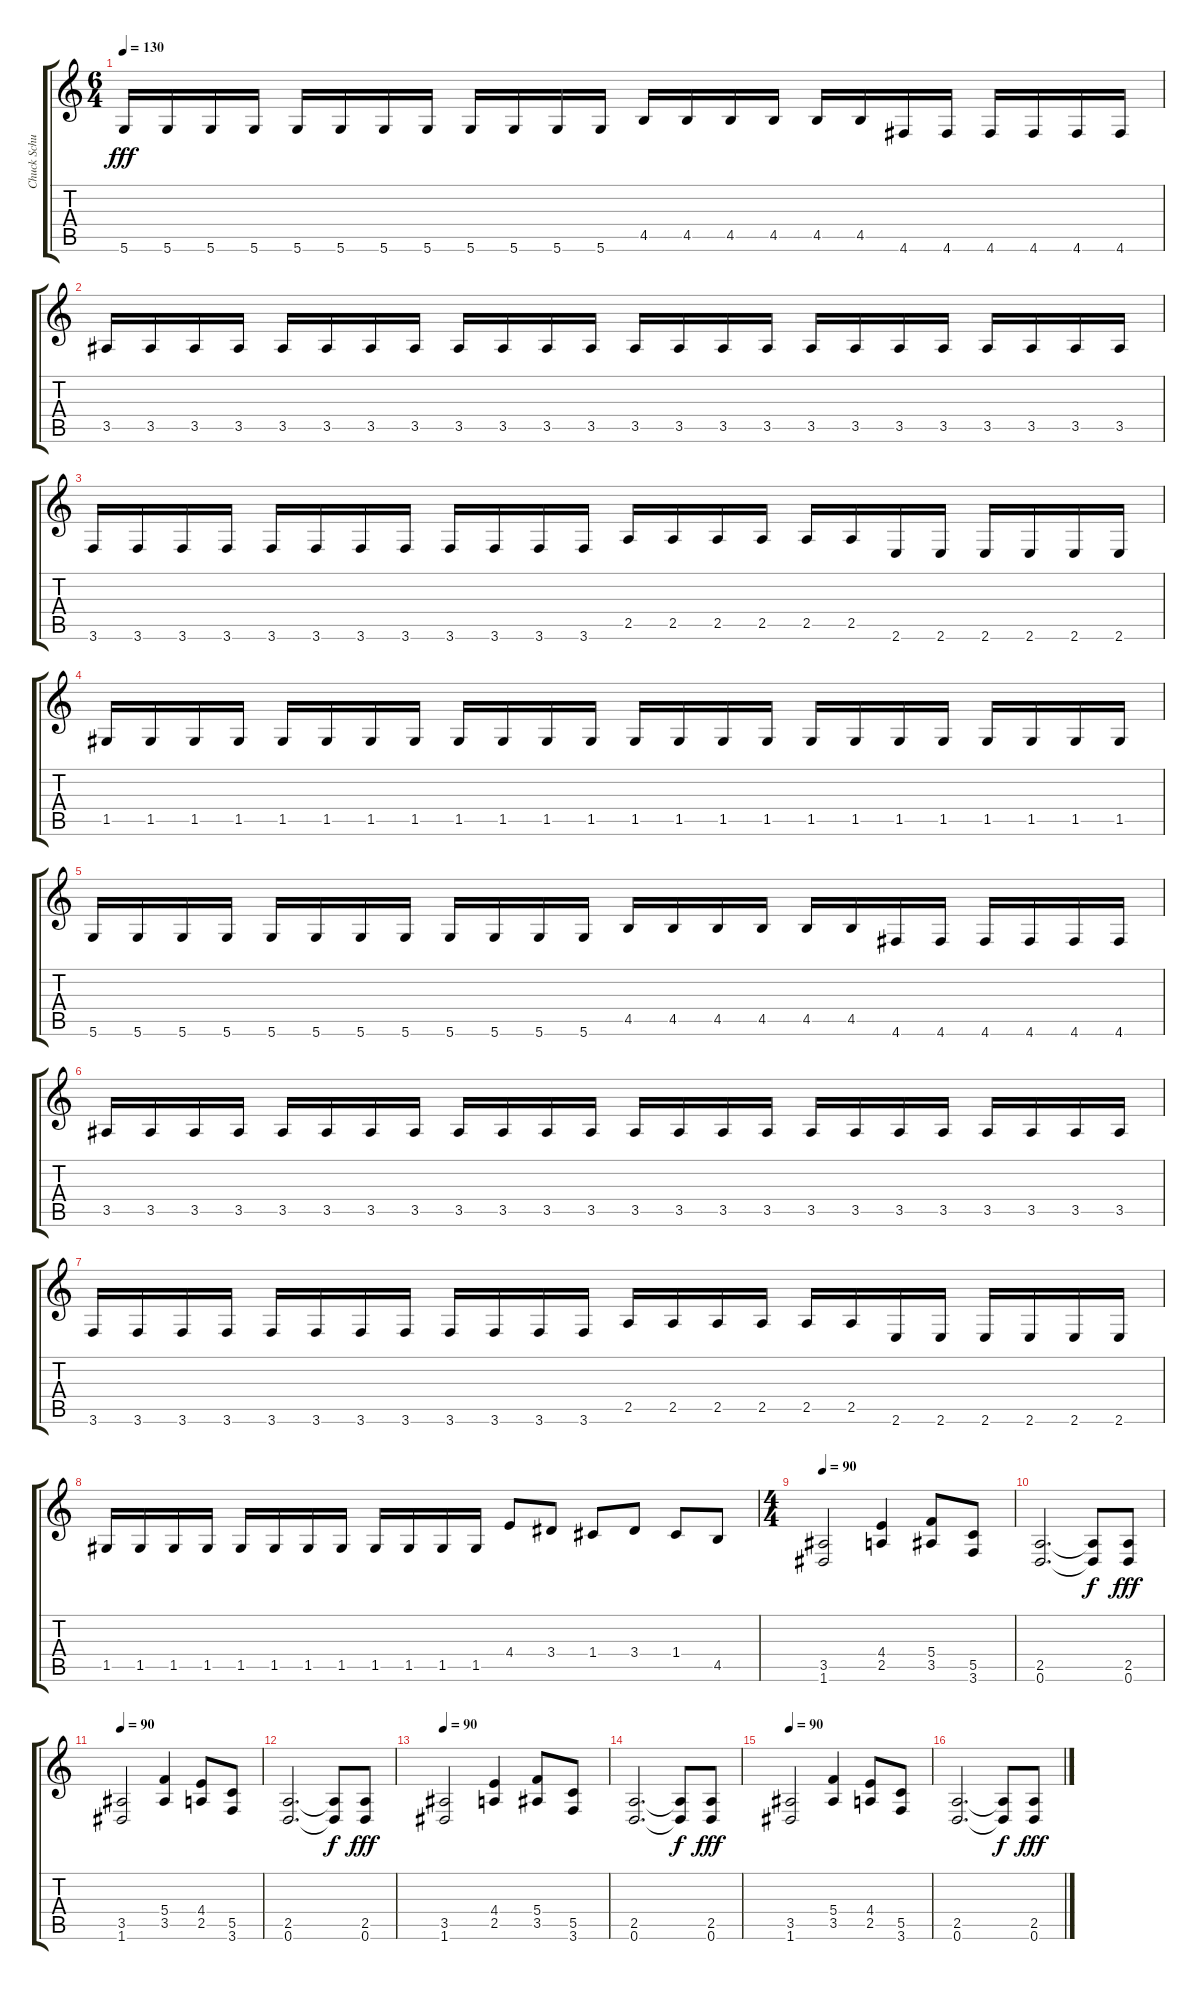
\track ("Chuck Schuldiner" "Chuck Schu") {instrument distortionguitar}
\staff {score tabs}
\tuning (D4 A3 F3 C3 G2 D2) {hide}
\ts (6 4)
\tempo 130
\clef g2
\ks c
5.6.16{dy fff} 5.6.16 5.6.16 5.6.16 5.6.16 5.6.16 5.6.16 5.6.16 5.6.16 5.6.16 5.6.16 5.6.16 4.5.16 4.5.16 4.5.16 4.5.16 4.5.16 4.5.16 4.6.16 4.6.16 4.6.16 4.6.16 4.6.16 4.6.16 |
3.5.16 3.5.16 3.5.16 3.5.16 3.5.16 3.5.16 3.5.16 3.5.16 3.5.16 3.5.16 3.5.16 3.5.16 3.5.16 3.5.16 3.5.16 3.5.16 3.5.16 3.5.16 3.5.16 3.5.16 3.5.16 3.5.16 3.5.16 3.5.16 |
3.6.16 3.6.16 3.6.16 3.6.16 3.6.16 3.6.16 3.6.16 3.6.16 3.6.16 3.6.16 3.6.16 3.6.16 2.5.16 2.5.16 2.5.16 2.5.16 2.5.16 2.5.16 2.6.16 2.6.16 2.6.16 2.6.16 2.6.16 2.6.16 |
1.5.16 1.5.16 1.5.16 1.5.16 1.5.16 1.5.16 1.5.16 1.5.16 1.5.16 1.5.16 1.5.16 1.5.16 1.5.16 1.5.16 1.5.16 1.5.16 1.5.16 1.5.16 1.5.16 1.5.16 1.5.16 1.5.16 1.5.16 1.5.16 |
5.6.16 5.6.16 5.6.16 5.6.16 5.6.16 5.6.16 5.6.16 5.6.16 5.6.16 5.6.16 5.6.16 5.6.16 4.5.16 4.5.16 4.5.16 4.5.16 4.5.16 4.5.16 4.6.16 4.6.16 4.6.16 4.6.16 4.6.16 4.6.16 |
3.5.16 3.5.16 3.5.16 3.5.16 3.5.16 3.5.16 3.5.16 3.5.16 3.5.16 3.5.16 3.5.16 3.5.16 3.5.16 3.5.16 3.5.16 3.5.16 3.5.16 3.5.16 3.5.16 3.5.16 3.5.16 3.5.16 3.5.16 3.5.16 |
3.6.16 3.6.16 3.6.16 3.6.16 3.6.16 3.6.16 3.6.16 3.6.16 3.6.16 3.6.16 3.6.16 3.6.16 2.5.16 2.5.16 2.5.16 2.5.16 2.5.16 2.5.16 2.6.16 2.6.16 2.6.16 2.6.16 2.6.16 2.6.16 |
1.5.16 1.5.16 1.5.16 1.5.16 1.5.16 1.5.16 1.5.16 1.5.16 1.5.16 1.5.16 1.5.16 1.5.16 4.4.8 3.4.8 1.4.8 3.4.8 1.4.8 4.5.8 |
\ts (4 4)
\tempo 90
(3.5 1.6).2 (4.4 2.5).4 (5.4 3.5).8 (5.5 3.6).8 |
(2.5 0.6).2{d} (2.5{t} 0.6{t}).8{dy f} (2.5 0.6).8{dy fff} |
\tempo 90
(3.5 1.6).2 (5.4 3.5).4 (4.4 2.5).8 (5.5 3.6).8 |
(2.5 0.6).2{d} (2.5{t} 0.6{t}).8{dy f} (2.5 0.6).8{dy fff} |
\tempo 90
(3.5 1.6).2 (4.4 2.5).4 (5.4 3.5).8 (5.5 3.6).8 |
(2.5 0.6).2{d} (2.5{t} 0.6{t}).8{dy f} (2.5 0.6).8{dy fff} |
\tempo 90
(3.5 1.6).2 (5.4 3.5).4 (4.4 2.5).8 (5.5 3.6).8 |
(2.5 0.6).2{d} (2.5{t} 0.6{t}).8{dy f} (2.5 0.6).8{dy fff}
